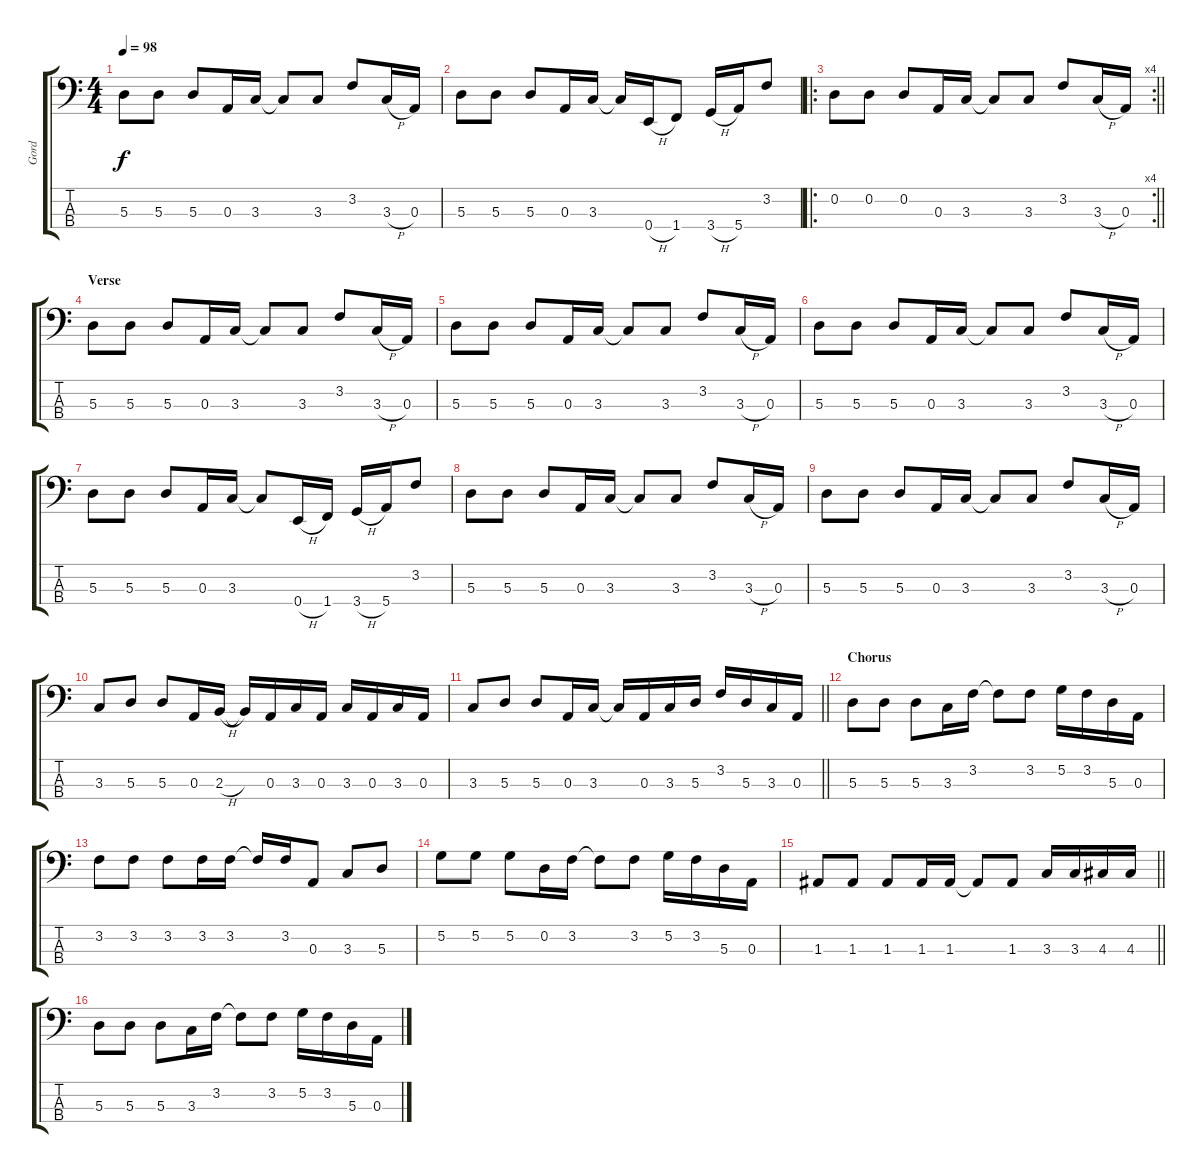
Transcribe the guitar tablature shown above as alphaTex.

\track ("Gord" "Gord") {instrument electricbasspick}
\staff {score tabs}
\tuning (G2 D2 A1 E1) {hide}
\ts (4 4)
\tempo 98
\clef f4
\ks c
5.3.8{dy f} 5.3.8 5.3.8 0.3.16 3.3.16 3.3{t}.8 3.3.8 3.2.8 3.3{h}.16 0.3.16 |
5.3.8 5.3.8 5.3.8 0.3.16 3.3.16 3.3{t}.16 0.4{h}.16 1.4.8 3.4{h}.16 5.4.16 3.2.8 |
\ro
\rc 4
\barLineRight lightlight
0.2.8 0.2.8 0.2.8 0.3.16 3.3.16 3.3{t}.8 3.3.8 3.2.8 3.3{h}.16 0.3.16 |
\section ("" "Verse")
5.3.8 5.3.8 5.3.8 0.3.16 3.3.16 3.3{t}.8 3.3.8 3.2.8 3.3{h}.16 0.3.16 |
5.3.8 5.3.8 5.3.8 0.3.16 3.3.16 3.3{t}.8 3.3.8 3.2.8 3.3{h}.16 0.3.16 |
5.3.8 5.3.8 5.3.8 0.3.16 3.3.16 3.3{t}.8 3.3.8 3.2.8 3.3{h}.16 0.3.16 |
5.3.8 5.3.8 5.3.8 0.3.16 3.3.16 3.3{t}.8 0.4{h}.16 1.4.16 3.4{h}.16 5.4.16 3.2.8 |
5.3.8 5.3.8 5.3.8 0.3.16 3.3.16 3.3{t}.8 3.3.8 3.2.8 3.3{h}.16 0.3.16 |
5.3.8 5.3.8 5.3.8 0.3.16 3.3.16 3.3{t}.8 3.3.8 3.2.8 3.3{h}.16 0.3.16 |
3.3.8 5.3.8 5.3.8 0.3.16 2.3{h}.16 2.3{t}.16 0.3.16 3.3.16 0.3.16 3.3.16 0.3.16 3.3.16 0.3.16 |
\barLineRight lightlight
3.3.8 5.3.8 5.3.8 0.3.16 3.3.16 3.3{t}.16 0.3.16 3.3.16 5.3.16 3.2.16 5.3.16 3.3.16 0.3.16 |
\section ("" "Chorus")
5.3.8 5.3.8 5.3.8 3.3.16 3.2.16 3.2{t}.8 3.2.8 5.2.16 3.2.16 5.3.16 0.3.16 |
3.2.8 3.2.8 3.2.8 3.2.16 3.2.16 3.2{t}.16 3.2.16 0.3.8 3.3.8 5.3.8 |
5.2.8 5.2.8 5.2.8 0.2.16 3.2.16 3.2{t}.8 3.2.8 5.2.16 3.2.16 5.3.16 0.3.16 |
\barLineRight lightlight
1.3.8 1.3.8 1.3.8 1.3.16 1.3.16 1.3{t}.8 1.3.8 3.3.16 3.3.16 4.3.16 4.3.16 |
5.3.8 5.3.8 5.3.8 3.3.16 3.2.16 3.2{t}.8 3.2.8 5.2.16 3.2.16 5.3.16 0.3.16
